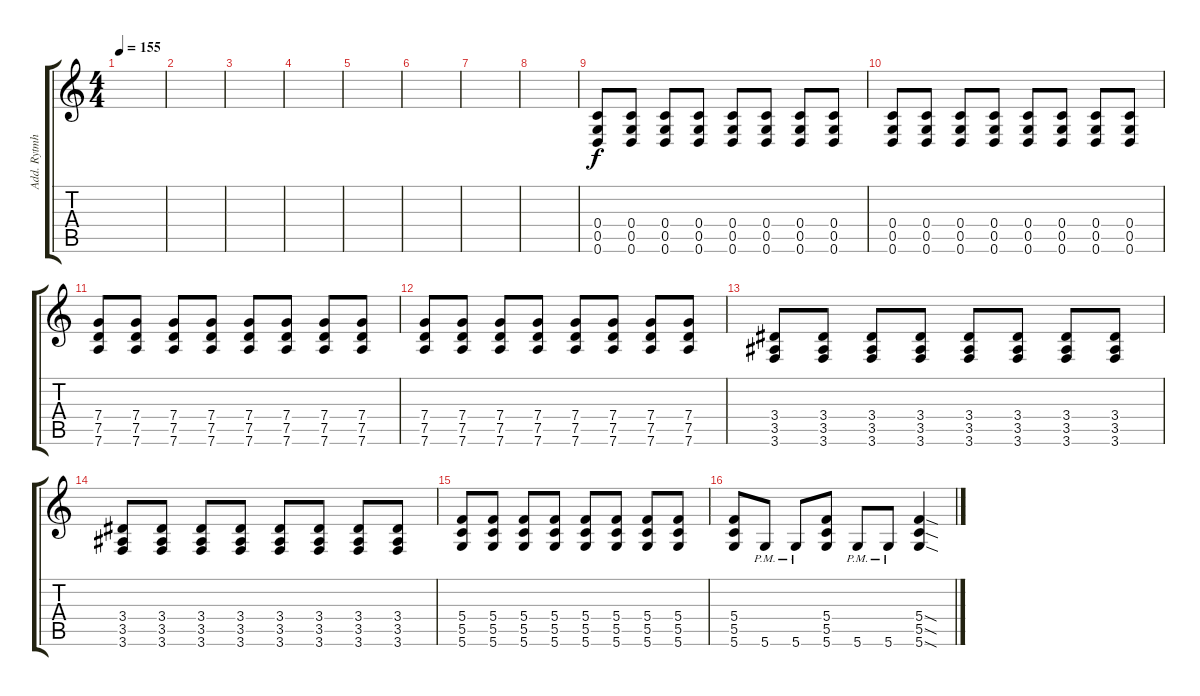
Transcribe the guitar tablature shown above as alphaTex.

\track ("Add. Rytmh" "Add. Rytmh") {instrument distortionguitar}
\staff {score tabs}
\tuning (D4 A3 F3 C3 G2 D2) {hide}
\ts (4 4)
\tempo 155
\clef g2
\ks c
|
|
|
|
|
|
|
|
(0.4 0.5 0.6).8{volume 10} (0.4 0.5 0.6).8 (0.4 0.5 0.6).8 (0.4 0.5 0.6).8 (0.4 0.5 0.6).8 (0.4 0.5 0.6).8 (0.4 0.5 0.6).8 (0.4 0.5 0.6).8 |
(0.4 0.5 0.6).8 (0.4 0.5 0.6).8 (0.4 0.5 0.6).8 (0.4 0.5 0.6).8 (0.4 0.5 0.6).8 (0.4 0.5 0.6).8 (0.4 0.5 0.6).8 (0.4 0.5 0.6).8 |
(7.4 7.5 7.6).8 (7.4 7.5 7.6).8 (7.4 7.5 7.6).8 (7.4 7.5 7.6).8 (7.4 7.5 7.6).8 (7.4 7.5 7.6).8 (7.4 7.5 7.6).8 (7.4 7.5 7.6).8 |
(7.4 7.5 7.6).8 (7.4 7.5 7.6).8 (7.4 7.5 7.6).8 (7.4 7.5 7.6).8 (7.4 7.5 7.6).8 (7.4 7.5 7.6).8 (7.4 7.5 7.6).8 (7.4 7.5 7.6).8 |
(3.4 3.5 3.6).8 (3.4 3.5 3.6).8 (3.4 3.5 3.6).8 (3.4 3.5 3.6).8 (3.4 3.5 3.6).8 (3.4 3.5 3.6).8 (3.4 3.5 3.6).8 (3.4 3.5 3.6).8 |
(3.4 3.5 3.6).8 (3.4 3.5 3.6).8 (3.4 3.5 3.6).8 (3.4 3.5 3.6).8 (3.4 3.5 3.6).8 (3.4 3.5 3.6).8 (3.4 3.5 3.6).8 (3.4 3.5 3.6).8 |
(5.4 5.5 5.6).8 (5.4 5.5 5.6).8 (5.4 5.5 5.6).8 (5.4 5.5 5.6).8 (5.4 5.5 5.6).8 (5.4 5.5 5.6).8 (5.4 5.5 5.6).8 (5.4 5.5 5.6).8 |
(5.4 5.5 5.6).8 5.6{pm}.8 5.6{pm}.8 (5.4 5.5 5.6).8 5.6{pm}.8 5.6{pm}.8 (5.4{sod} 5.5{sod} 5.6{sod}).4
